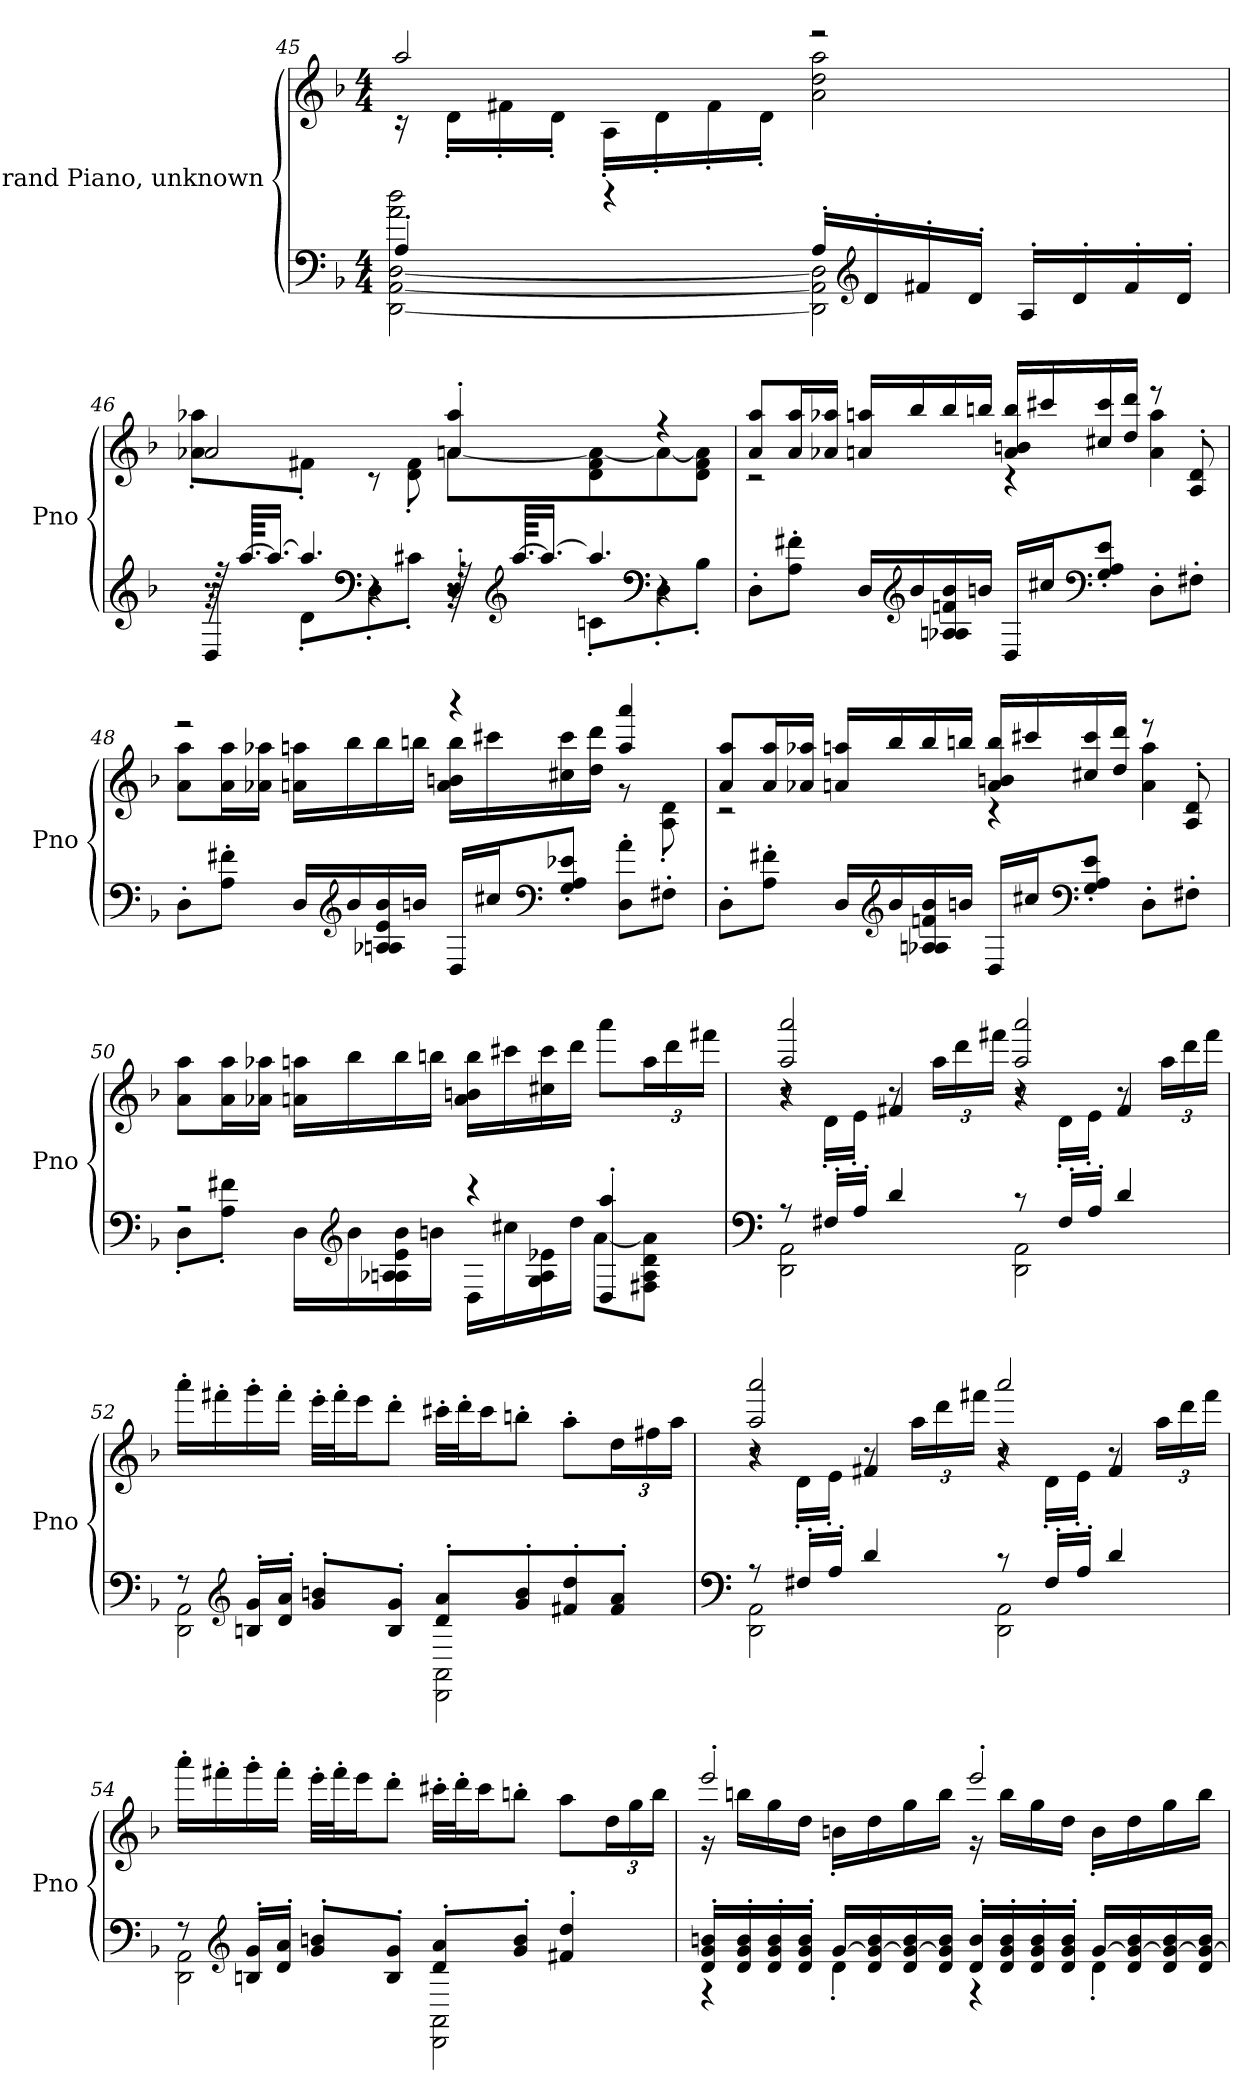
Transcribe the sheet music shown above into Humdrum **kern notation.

**kern	**kern
*part1	*part1
*staff2	*staff1
*I"Grand Piano, unknown	*
*I'Pno	*
!!LO:PB:g=z
*clefF4	*clefG2
*k[b-]	*k[b-]
*M4/4	*M4/4
=45	=45
*^	*^
4A'/	[2DD\ [2AA\ [2D\ 2a\ 2dd\	2aa/	16r
.	.	.	16d'\LL
.	.	.	16f#X'\
.	.	.	16d'\JJ
4r	.	.	16A'\LL
.	.	.	16d'\
.	.	.	16f#'\
.	.	.	16d'\JJ
16A'/LL	2DD\] 2AA\] 2D\]	2r	2a\ 2dd\ 2aa\
*clefG2	*	*	*
16d'/	.	.	.
16f#X'/	.	.	.
16d'/JJ	.	.	.
16A'/LL	.	.	.
16d'/	.	.	.
16f#'/	.	.	.
16d'/JJ	.	.	.
=46	=46	=46	=46
*	*^	*	*
128r	8r	4D'/	2a/	8a-X\' 8aa-X\'L
[64.aa/KKLL	.	.	.	.
16.aa/JJ_	.	.	.	.
4.aa/]	8d'\L	.	.	8f#X'\J
*clefF4	*	*	*	*
.	8D'\	4r	.	8r
.	8c#X'\J	.	.	8d\' 8f#\'
128r	8r	4D'/	4a-/' 4aa-/'	[8an\L
*clefG2	*	*	*	*
[64.aa/KKLL	.	.	.	.
16.aa/JJ_	.	.	.	.
4.aa/]	8cn'\L	.	.	8d\ 8f#\ 8a\_
*clefF4	*	*	*	*
.	8D'\	4r	4r	8a\_
.	8B-'\J	.	.	8d\ 8f#\ 8a\]J
*v	*v	*v	*	*
!!LO:LB:g=z	!!
=47	=47	=47
8D'\L	8a/ 8aa/L	2r
8A\' 8f#X\'J	16a/ 16aa/L	.
.	16a-X/ 16aa-X/JJ	.
16D/LL	16an/ 16aan/LL	.
*clefG2	*	*
16b-/	16bb-/	.
16A-X/ 16An/ 16fn/ 16b-/	16bb-/	.
16bn/JJ	16bbn/JJ	.
16D/LL	16a/ 16bn/ 16bb/LL	4r
16cc#X/J	16ccc#X/	.
*clefF4	*	*
8G/' 8A/' 8e/'J	16cc#X/ 16ccc#/	.
.	16dd/ 16ddd/JJ	.
8D'\L	8r	4a\ 4aa\
8F#X'\J	8A/' 8d/'	.
!!LO:LB:g=z	!!
=48	=48	=48
8D'\L	2r	8a\ 8aa\L
8A\' 8f#X\'J	.	16a\ 16aa\L
.	.	16a-X\ 16aa-X\JJ
16D/LL	.	16an\ 16aan\LL
*clefG2	*	*
16b-/	.	16bb-\
16A-X/ 16An/ 16e/ 16b-/	.	16bb-\
16bn/JJ	.	16bbn\JJ
16D/LL	4r	16a\ 16bn\ 16bb\LL
16cc#X/J	.	16ccc#X\
*clefF4	*	*
8G/' 8A/' 8e-X/'J	.	16cc#X\ 16ccc#\
.	.	16dd\ 16ddd\JJ
8D\' 8a\'L	4aa/ 4aaa/	8r
8F#X'\J	.	8A\' 8d\'
!!LO:LB:g=z	!!
=49	=49	=49
8D'\L	8a/ 8aa/L	2r
8A\' 8f#X\'J	16a/ 16aa/L	.
.	16a-X/ 16aa-X/JJ	.
16D/LL	16an/ 16aan/LL	.
*clefG2	*	*
16b-/	16bb-/	.
16A-X/ 16An/ 16fn/ 16b-/	16bb-/	.
16bn/JJ	16bbn/JJ	.
16D/LL	16a/ 16bn/ 16bb/LL	4r
16cc#X/J	16ccc#X/	.
*clefF4	*	*
8G/' 8A/' 8e/'J	16cc#X/ 16ccc#/	.
.	16dd/ 16ddd/JJ	.
8D'\L	8r	4a\ 4aa\
8F#X'\J	8A/' 8d/'	.
*	*v	*v
!!LO:LB:g=z
=50	=50
*^	*
2r	8D'\L	8a\ 8aa\L
.	8A\' 8f#X\'J	16a\ 16aa\L
.	.	16a-X\ 16aa-X\JJ
.	16D\LL	16an\ 16aan\LL
*clefG2	*	*
.	16b-\	16bb-\
.	16A-X\ 16An\ 16e\ 16b-\	16bb-\
.	16bn\JJ	16bbn\JJ
4r	16D\LL	16a\ 16bn\ 16bb\LL
.	16cc#X\	16ccc#X\
.	16G\ 16A\ 16e-X\	16cc#X\ 16ccc#\
.	16dd\JJ	16ddd\JJ
4D/' 4aa/'	[8a\L	8aaa\L
*	*	*Xbrackettup
.	8F#X\ 8A\ 8d\ 8a\]J	24aa\L
.	.	24ddd\
.	.	24fff#X\JJ
!!LO:PB:g=z
=51	=51	=51
*clefF4	*	*
*	*	*^
*	*	*	*^
8r	2DD\ 2AA\	2aa/ 2aaa/	8r	4r
16F#X'/LL	.	.	16d'\LL	.
16A'/JJ	.	.	16e'\JJ	.
4d/	.	.	8r	4f#X/
.	.	.	24aa\LL	.
.	.	.	24ddd\	.
.	.	.	24fff#X\JJ	.
8r	2DD\ 2AA\	2aa/ 2aaa/	8r	4r
16F#'/LL	.	.	16d'\LL	.
16A'/JJ	.	.	16e'\JJ	.
4d/	.	.	8r	4f#/
.	.	.	24aa\LL	.
.	.	.	24ddd\	.
.	.	.	24fff#\JJ	.
*	*	*v	*v	*v
=52	=52	=52
8r	2DD\ 2AA\	16aaa'\LL
.	.	16fff#X'\
*clefG2	*	*
16Bn/' 16g/'LL	.	16ggg'\
16d/' 16a/'JJ	.	16fff#'\JJ
8g/' 8bn/'L	.	32eee'\LLL
.	.	32fff#'\J
.	.	16eee\J
8B/' 8g/'J	.	8ddd'\J
8d/' 8a/'L	2DD\ 2AA\	32ccc#X'\LLL
.	.	32ddd'\J
.	.	16ccc#\J
8g/' 8b/'	.	8bbn'\J
8f#X/' 8dd/'	.	8aa'\L
8f#/' 8a/'J	.	24dd\L
.	.	24ff#X\
.	.	24aa\JJ
!!LO:LB:g=z
=53	=53	=53
*clefF4	*	*
*	*	*^
*	*	*	*^
8r	2DD\ 2AA\	2aa/ 2aaa/	8r	4r
16F#X'/LL	.	.	16d'\LL	.
16A'/JJ	.	.	16e'\JJ	.
4d/	.	.	8r	4f#X/
.	.	.	24aa\LL	.
.	.	.	24ddd\	.
.	.	.	24fff#X\JJ	.
8r	2DD\ 2AA\	2aaa/	8r	4r
16F#'/LL	.	.	16d'\LL	.
16A'/JJ	.	.	16e'\JJ	.
4d/	.	.	8r	4f#/
.	.	.	24aa\LL	.
.	.	.	24ddd\	.
.	.	.	24fff#\JJ	.
*	*	*v	*v	*v
=54	=54	=54
8r	2DD\ 2AA\	16aaa'\LL
.	.	16fff#X'\
*clefG2	*	*
16Bn/' 16g/'LL	.	16ggg'\
16d/' 16a/'JJ	.	16fff#'\JJ
8g/' 8bn/'L	.	32eee'\LLL
.	.	32fff#'\J
.	.	16eee\J
8B/' 8g/'J	.	8ddd'\J
8d/' 8a/'L	2DD\ 2AA\	32ccc#X'\LLL
.	.	32ddd'\J
.	.	16ccc#\J
8g/' 8b/'J	.	8bbn'\J
4f#X/' 4dd/'	.	8aa\L
.	.	24dd\L
.	.	24gg\
.	.	24bb\JJ
!!LO:LB:g=z
=55	=55	=55
*	*	*^
16d/' 16g/' 16bn/'LL	4r	2eee'/	16r
16d/' 16g/' 16b/'	.	.	16bbn\LL
16d/' 16g/' 16b/'	.	.	16gg\
16d/' 16g/' 16b/'JJ	.	.	16dd\JJ
[16g/LL	4d'\	.	16bn'\LL
16d/ 16g/_ 16b/	.	.	16dd\
16d/ 16g/_ 16b/	.	.	16gg\
16d/ 16g/] 16b/JJ	.	.	16bb\JJ
16d/' 16b/'LL	4r	2eee'/	16r
16d/' 16g/' 16b/'	.	.	16bb\LL
16d/' 16g/' 16b/'	.	.	16gg\
16d/' 16g/' 16b/'JJ	.	.	16dd\JJ
[16g/LL	4d'\	.	16b'\LL
16d/ 16g/_ 16b/	.	.	16dd\
16d/ 16g/_ 16b/	.	.	16gg\
16d/ 16g/_ 16b/JJ	.	.	16bb\JJ
*v	*v	*	*
*	*v	*v
=	=
*-	*-
